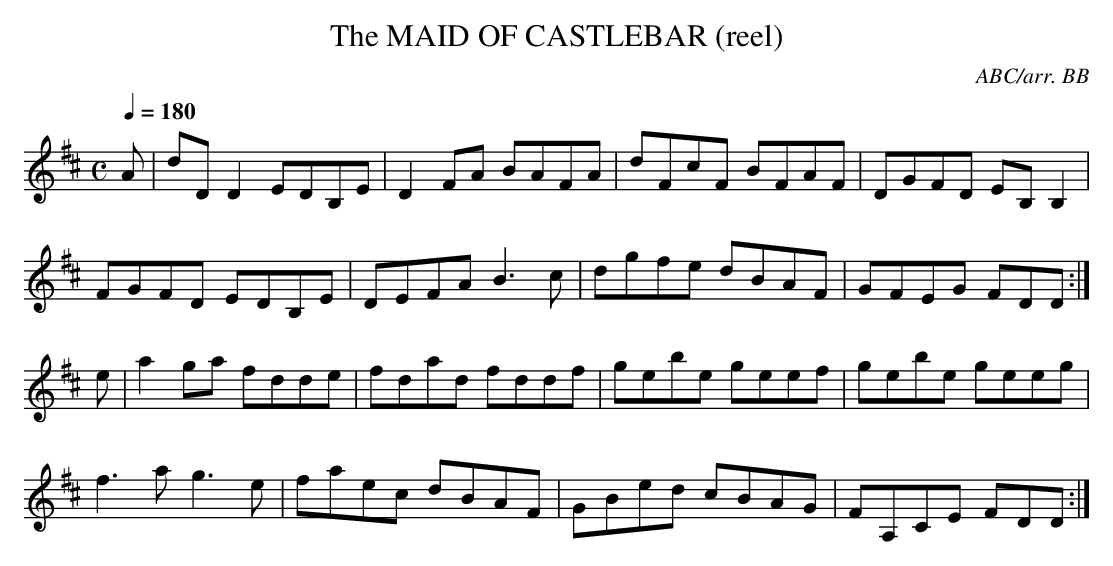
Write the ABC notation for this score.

X:1
T:MAID OF CASTLEBAR (reel), The
C:ABC/arr. BB
M:C
L:1/8
Q:1/4=180
K:D
A|dDD2 EDB,E|D2FA BAFA|dFcF BFAF|DGFD EB,B,2|
FGFD EDB,E|DEFA B3c|dgfe dBAF|GFEG FDD :|
e|a2ga fdde|fdad fddf|gebe geef|gebe geeg|
f3a g3e|faec dBAF|GBed cBAG|FA,CE FDD :|
